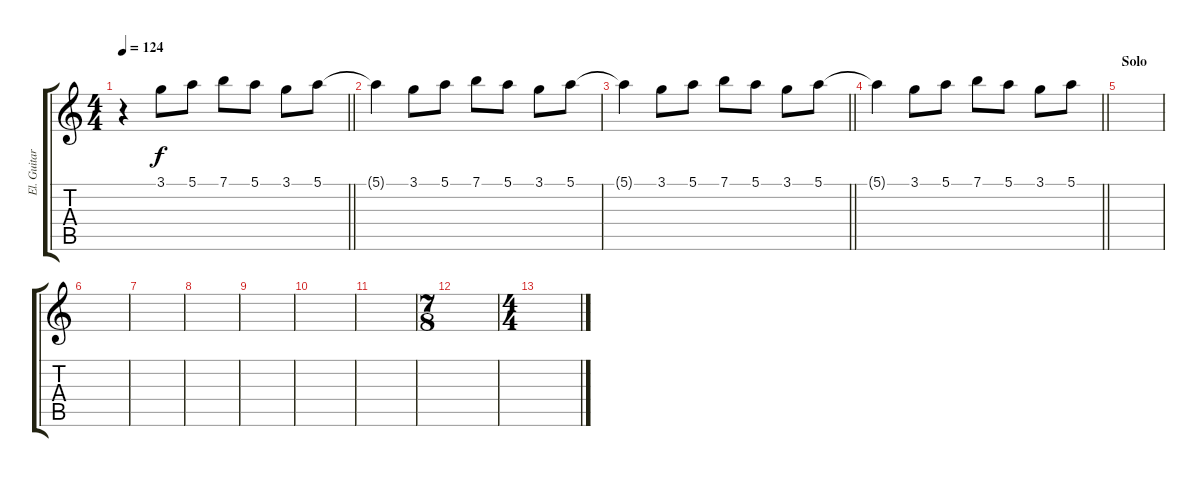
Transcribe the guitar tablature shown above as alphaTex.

\track ("El. Guitar III" "El. Guitar") {instrument overdrivenguitar}
\staff {score tabs}
\tuning (E4 B3 G3 D3 A2 E2) {hide}
\ts (4 4)
\tempo 124
\clef g2
\barLineRight lightlight
\ks c
r.4{dy f} 3.1.8 5.1.8 7.1.8 5.1.8 3.1.8 5.1.8 |
5.1{t}.4 3.1.8 5.1.8 7.1.8 5.1.8 3.1.8 5.1.8 |
\barLineRight lightlight
5.1{t}.4 3.1.8 5.1.8 7.1.8 5.1.8 3.1.8 5.1.8 |
\barLineRight lightlight
5.1{t}.4 3.1.8 5.1.8 7.1.8 5.1.8 3.1.8 5.1.8 |
\section ("" "Solo")
|
|
|
|
|
|
|
\ts (7 8)
|
\ts (4 4)
